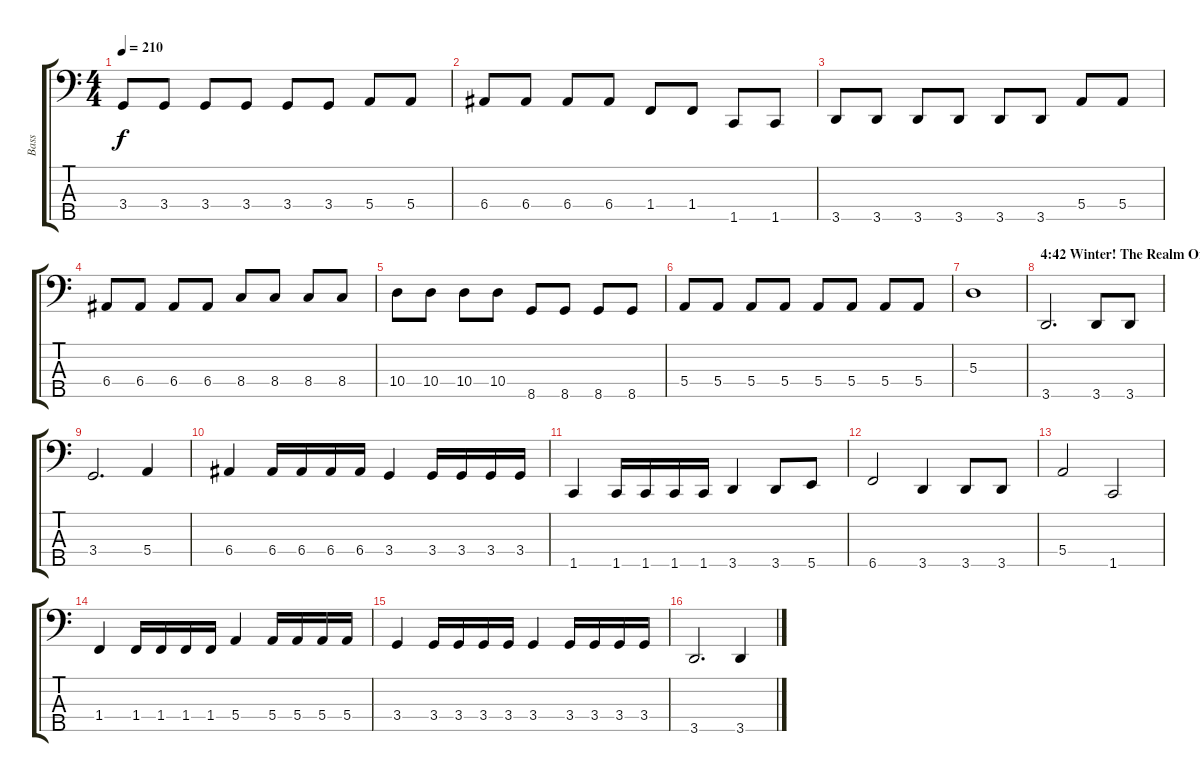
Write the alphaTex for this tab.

\track ("Bass" "Bass") {instrument electricbassfinger}
\staff {score tabs}
\tuning (G2 D2 A1 E1 B0) {hide}
\ts (4 4)
\tempo 210
\clef f4
\ks c
3.4.8{dy f} 3.4.8 3.4.8 3.4.8 3.4.8 3.4.8 5.4.8 5.4.8 |
6.4.8 6.4.8 6.4.8 6.4.8 1.4.8 1.4.8 1.5.8 1.5.8 |
3.5.8 3.5.8 3.5.8 3.5.8 3.5.8 3.5.8 5.4.8 5.4.8 |
6.4.8 6.4.8 6.4.8 6.4.8 8.4.8 8.4.8 8.4.8 8.4.8 |
10.4.8 10.4.8 10.4.8 10.4.8 8.5.8 8.5.8 8.5.8 8.5.8 |
5.4.8 5.4.8 5.4.8 5.4.8 5.4.8 5.4.8 5.4.8 5.4.8 |
5.3.1 |
\section ("" "4:42 Winter! The Realm Of Eternal Ice")
3.5.2{d} 3.5.8 3.5.8 |
3.4.2{d} 5.4.4 |
6.4.4 6.4.16 6.4.16 6.4.16 6.4.16 3.4.4 3.4.16 3.4.16 3.4.16 3.4.16 |
1.5.4 1.5.16 1.5.16 1.5.16 1.5.16 3.5.4 3.5.8 5.5.8 |
6.5.2 3.5.4 3.5.8 3.5.8 |
5.4.2 1.5.2 |
1.4.4 1.4.16 1.4.16 1.4.16 1.4.16 5.4.4 5.4.16 5.4.16 5.4.16 5.4.16 |
3.4.4 3.4.16 3.4.16 3.4.16 3.4.16 3.4.4 3.4.16 3.4.16 3.4.16 3.4.16 |
3.5.2{d} 3.5.4
